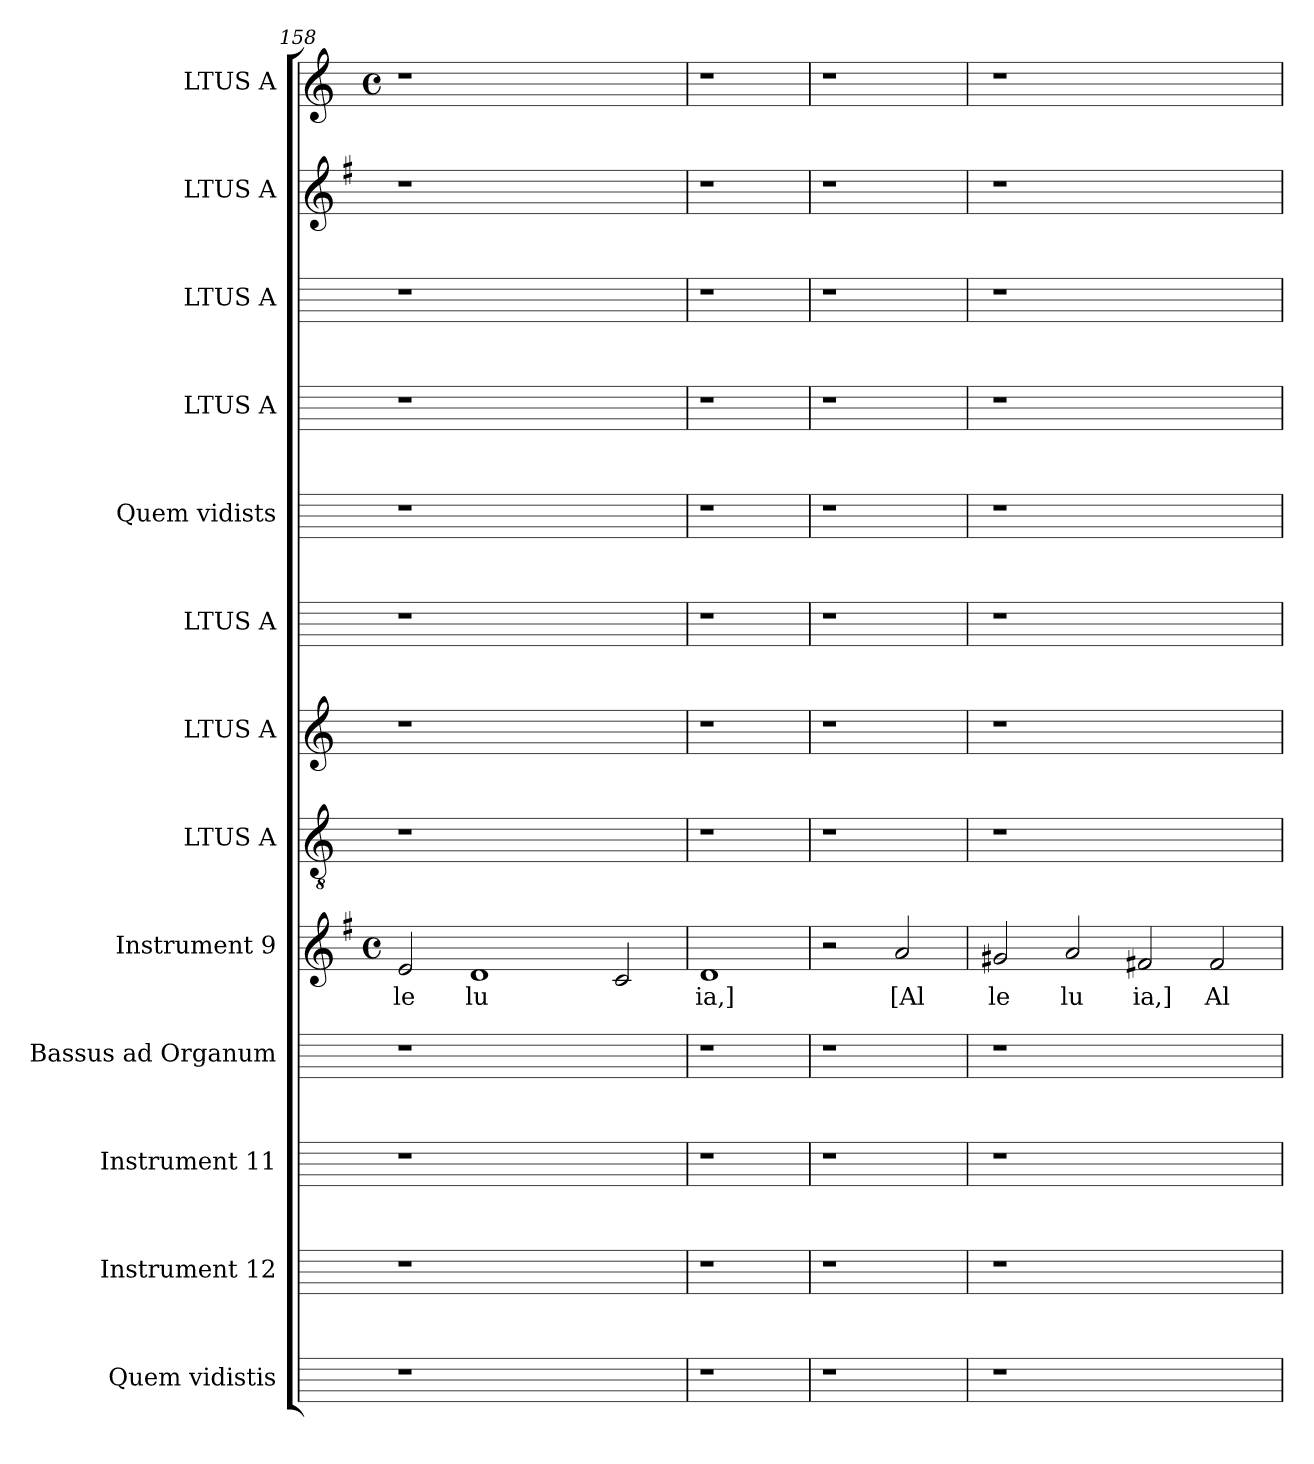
**kern	**kern	**kern	**kern	**kern	**text	**kern	**kern	**kern	**kern	**kern	**kern	**kern	**kern
*part13	*part12	*part11	*part10	*part9	*part9	*part8	*part7	*part6	*part5	*part4	*part3	*part2	*part1
*staff13	*staff12	*staff11	*staff10	*staff9	*staff9	*staff8	*staff7	*staff6	*staff5	*staff4	*staff3	*staff2	*staff1
*I"Quem vidistis	*I"Instrument 12	*I"Instrument 11	*I"Bassus ad Organum	*I"Instrument 9	*	*I"LTUS  A	*I"LTUS  A	*I"LTUS  A	*I"Quem vidists	*I"LTUS  A	*I"LTUS  A	*I"LTUS  A	*I"LTUS  A
*	*	*	*	*clefG2	*	*clefGv2	*clefG2	*	*	*	*	*clefG2	*clefG2
*	*	*	*	*k[f#]	*	*	*	*	*	*	*	*k[f#]	*
*	*	*	*	*G:	*	*	*	*	*	*	*	*G:	*
*	*	*	*	*M4/4	*	*	*	*	*	*	*	*	*M4/4
*	*	*	*	*met(c)	*	*	*	*	*	*	*	*	*met(c)
=158	=158	=158	=158	=158	=158	=158	=158	=158	=158	=158	=158	=158	=158
!	!	!	!	!	!LO:LY:b:cj	!	!	!	!	!	!	!	!
1r	1r	1r	1r	2e/	le	1r	1r	1r	1r	1r	1r	1r	1r
!	!	!	!	!	!LO:LY:b:cj	!	!	!	!	!	!	!	!
.	.	.	.	1d	lu	.	.	.	.	.	.	.	.
1ryy	1ryy	1ryy	1ryy	.	.	1ryy	1ryy	1ryy	1ryy	1ryy	1ryy	1ryy	1ryy
.	.	.	.	2c/	.	.	.	.	.	.	.	.	.
=159	=159	=159	=159	=159	=159	=159	=159	=159	=159	=159	=159	=159	=159
!	!	!	!	!	!LO:LY:b:cj	!	!	!	!	!	!	!	!
1r	1r	1r	1r	1d	ia,]	1r	1r	1r	1r	1r	1r	1r	1r
=160	=160	=160	=160	=160	=160	=160	=160	=160	=160	=160	=160	=160	=160
1r	1r	1r	1r	2r	.	1r	1r	1r	1r	1r	1r	1r	1r
!	!	!	!	!	!LO:LY:b:cj	!	!	!	!	!	!	!	!
.	.	.	.	2a/	[Al	.	.	.	.	.	.	.	.
=161	=161	=161	=161	=161	=161	=161	=161	=161	=161	=161	=161	=161	=161
!	!	!	!	!	!LO:LY:b:cj	!	!	!	!	!	!	!	!
1r	1r	1r	1r	2g#X/	le	1r	1r	1r	1r	1r	1r	1r	1r
!	!	!	!	!	!LO:LY:b:cj	!	!	!	!	!	!	!	!
.	.	.	.	2a/	lu	.	.	.	.	.	.	.	.
!	!	!	!	!	!LO:LY:b:cj	!	!	!	!	!	!	!	!
1ryy	1ryy	1ryy	1ryy	2f#X/	ia,]	1ryy	1ryy	1ryy	1ryy	1ryy	1ryy	1ryy	1ryy
!	!	!	!	!	!LO:LY:b:cj	!	!	!	!	!	!	!	!
.	.	.	.	2f#/	Al	.	.	.	.	.	.	.	.
=	=	=	=	=	=	=	=	=	=	=	=	=	=
*-	*-	*-	*-	*-	*-	*-	*-	*-	*-	*-	*-	*-	*-
